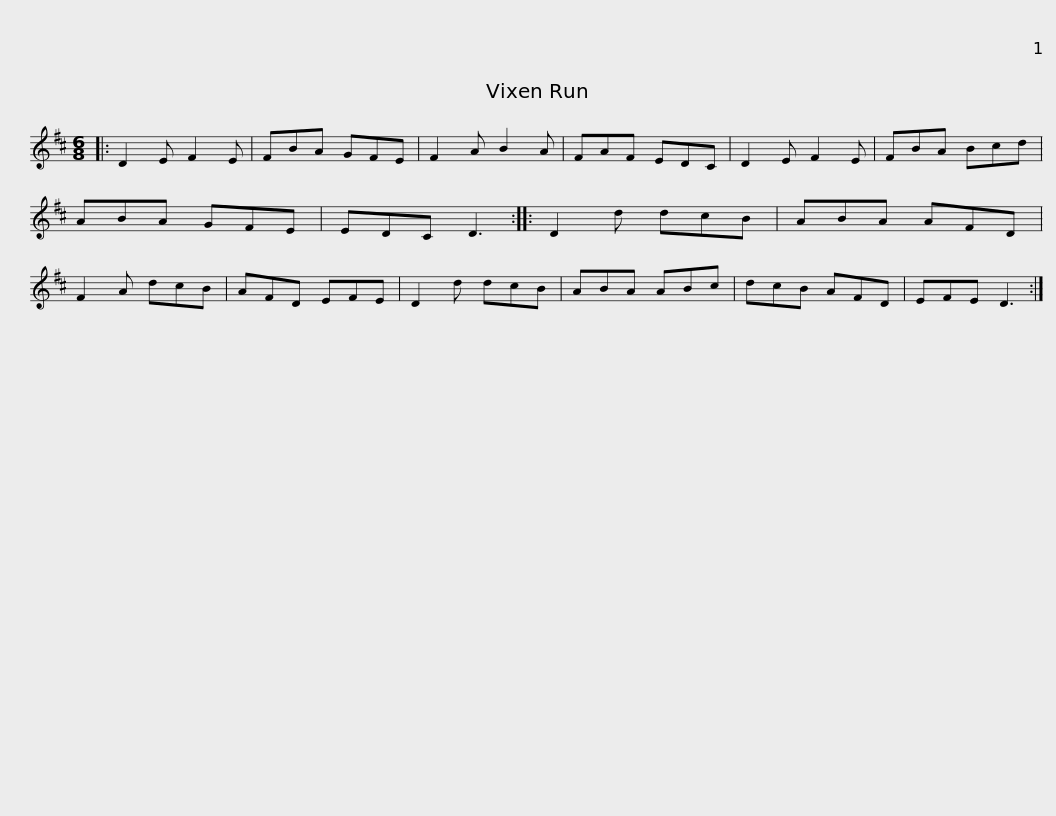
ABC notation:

X:1
L:1/8
M:6/8
I:linebreak $
K:D
V:1 treble
V:1
|: D2 E F2 E | FBA GFE | F2 A B2 A | FAF EDC | D2 E F2 E | %5
 FBA Bcd | ABA GFE |$ EDC D3 :: D2 d dcB | ABA AFD | %10
 F2 A dcB | AFD EFE | D2 d dcB | ABA ABc | dcB AFD |$ %15
 EFE D3 :| %16
